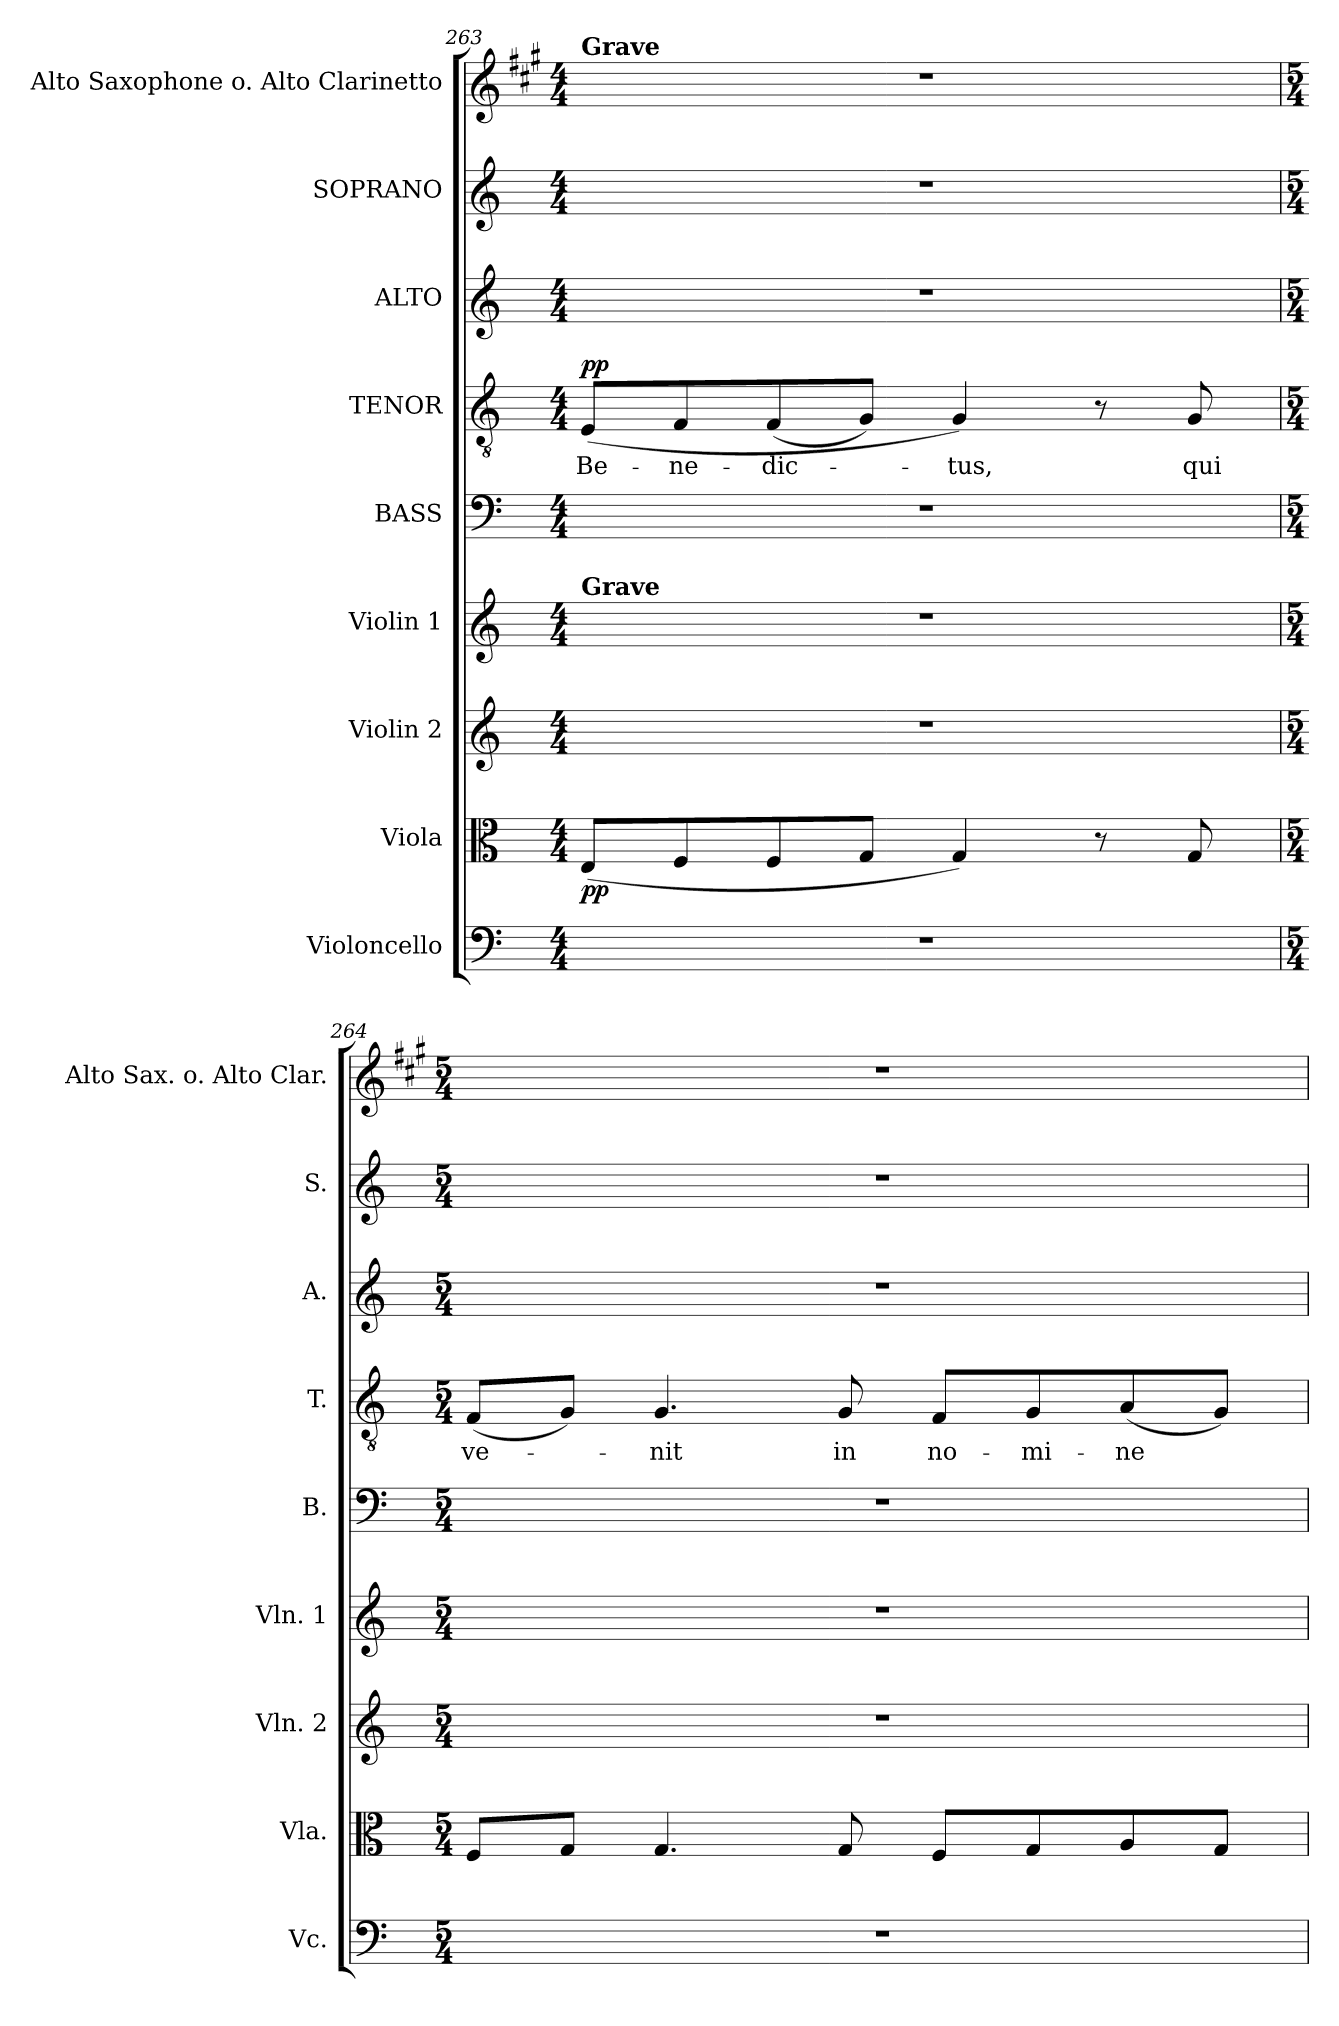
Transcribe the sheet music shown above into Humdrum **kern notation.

**kern	**kern	**dynam	**kern	**kern	**kern	**kern	**text	**dynam	**kern	**kern	**kern
*part9	*part8	*part8	*part7	*part6	*part5	*part4	*part4	*part4	*part3	*part2	*part1
*staff9	*staff8	*staff8	*staff7	*staff6	*staff5	*staff4	*staff4	*staff4	*staff3	*staff2	*staff1
*I"Violoncello	*I"Viola	*	*I"Violin 2	*I"Violin 1	*I"BASS	*I"TENOR	*	*	*I"ALTO	*I"SOPRANO	*I"Alto Saxophone o. Alto Clarinetto
*I'Vc.	*I'Vla.	*	*I'Vln. 2	*I'Vln. 1	*I'B.	*I'T.	*	*	*I'A.	*I'S.	*I'Alto Sax. o. Alto Clar.
!!LO:LB:g=z
*clefF4	*clefC3	*	*clefG2	*clefG2	*clefF4	*clefGv2	*	*	*clefG2	*clefG2	*clefG2
*	*	*	*	*	*	*ITrd7c12	*	*	*	*	*ITrd5c9
*k[]	*k[]	*	*k[]	*k[]	*k[]	*k[]	*	*	*k[]	*k[]	*k[]
*C:	*C:	*	*C:	*C:	*C:	*C:	*	*	*C:	*C:	*C:
*M4/4	*M4/4	*	*M4/4	*M4/4	*M4/4	*M4/4	*	*	*M4/4	*M4/4	*M4/4
*MM50	*MM50	*	*MM50	*MM50	*MM50	*MM50	*	*	*MM50	*MM50	*MM50
=263	=263	=263	=263	=263	=263	=263	=263	=263	=263	=263	=263
!	!	!	!	!	!	!	!	!	!	!	!LO:TX:a:B:t=Grave
!	!	!	!	!LO:TX:a:B:t=Grave	!	!	!	!	!	!	!
!	!	!	!	!	!	!	!LO:LY:b:color=#000000	!	!	!	!
1r	(8Ei/L	pp	1r	1r	1r	(8EEi/L	Be-	pp	1r	1r	1r
!	!	!	!	!	!	!	!LO:LY:b:color=#000000	!	!	!	!
.	8Fi/	.	.	.	.	8FFi/	-ne-	.	.	.	.
!	!	!	!	!	!	!	!LO:LY:b:color=#000000	!	!	!	!
.	8Fi/	.	.	.	.	(8FFi/	-dic-	.	.	.	.
.	8Gi/J	.	.	.	.	8GGi/J)	.	.	.	.	.
!	!	!	!	!	!	!	!LO:LY:b:color=#000000	!	!	!	!
.	4Gi/)	.	.	.	.	4GGi/)	-tus,	.	.	.	.
.	8r	.	.	.	.	8r	.	.	.	.	.
!	!	!	!	!	!	!	!LO:LY:b:color=#000000	!	!	!	!
.	8Gi/	.	.	.	.	8GGi/	qui	.	.	.	.
=264	=264	=264	=264	=264	=264	=264	=264	=264	=264	=264	=264
*M5/4	*M5/4	*	*M5/4	*M5/4	*M5/4	*M5/4	*	*	*M5/4	*M5/4	*M5/4
!LO:N:vis=1	!	!	!LO:N:vis=1	!LO:N:vis=1	!LO:N:vis=1	!	!	!	!	!	!
!	!	!	!	!	!	!	!LO:LY:b:color=#000000	!	!LO:N:vis=1	!LO:N:vis=1	!LO:N:vis=1
4%5r	8Fi/L	.	4%5r	4%5r	4%5r	(8FFi/L	ve-	.	4%5r	4%5r	4%5r
.	8Gi/J	.	.	.	.	8GGi/J)	.	.	.	.	.
!	!	!	!	!	!	!	!LO:LY:b:color=#000000	!	!	!	!
.	4.Gi/	.	.	.	.	4.GGi/	-nit	.	.	.	.
!	!	!	!	!	!	!	!LO:LY:b:color=#000000	!	!	!	!
.	8Gi/	.	.	.	.	8GGi/	in	.	.	.	.
!	!	!	!	!	!	!	!LO:LY:b:color=#000000	!	!	!	!
.	8Fi/L	.	.	.	.	8FFi/L	no-	.	.	.	.
!	!	!	!	!	!	!	!LO:LY:b:color=#000000	!	!	!	!
.	8Gi/	.	.	.	.	8GGi/	-mi-	.	.	.	.
!	!	!	!	!	!	!	!LO:LY:b:color=#000000	!	!	!	!
.	8Ai/	.	.	.	.	(8AAi/	-ne	.	.	.	.
.	8Gi/J	.	.	.	.	8GGi/J)	.	.	.	.	.
=	=	=	=	=	=	=	=	=	=	=	=
*-	*-	*-	*-	*-	*-	*-	*-	*-	*-	*-	*-
